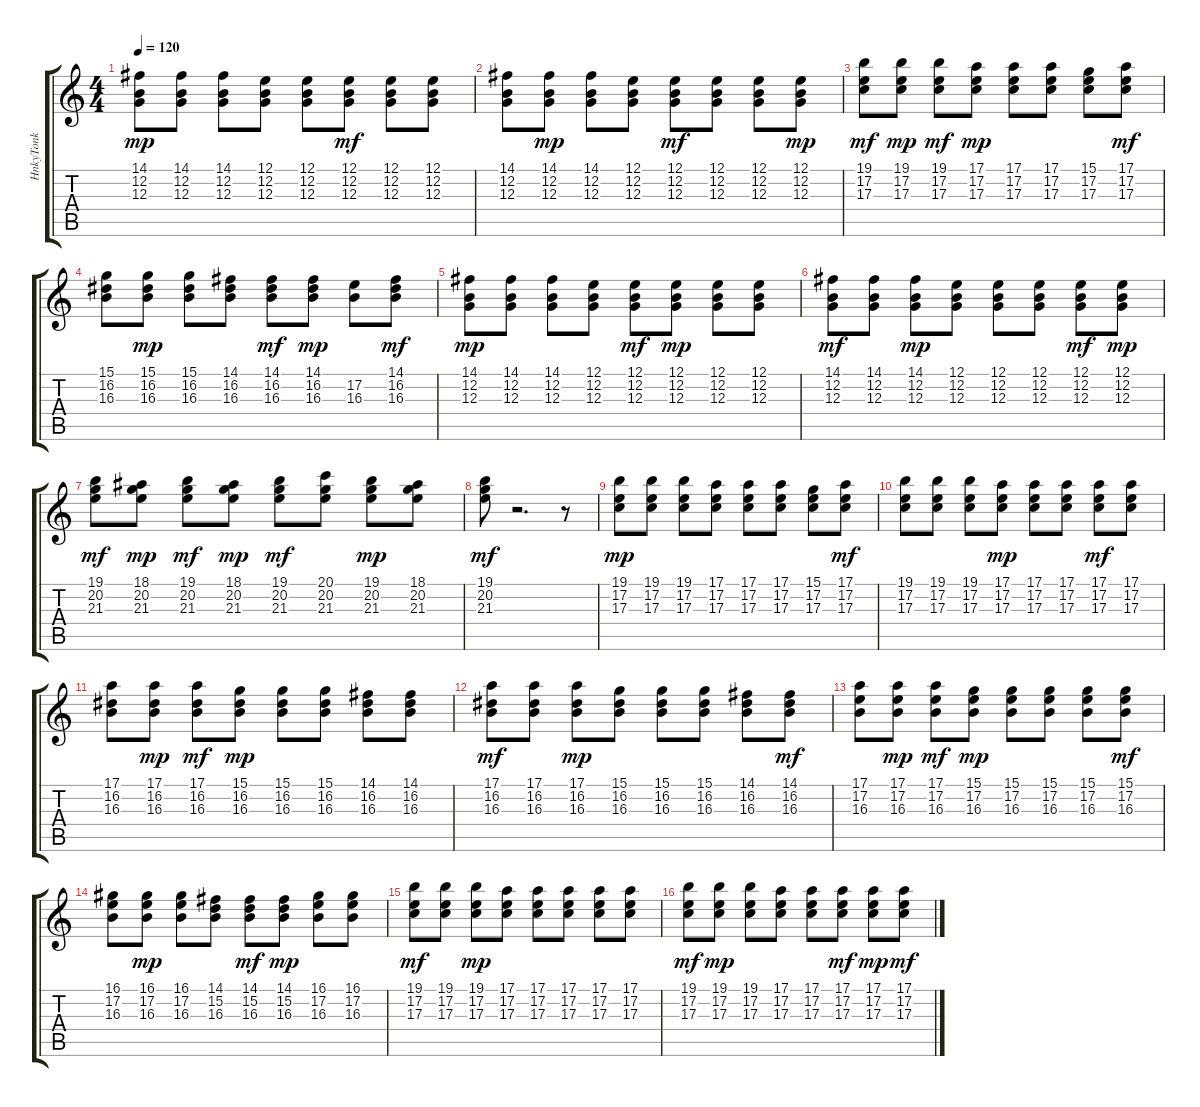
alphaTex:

\track ("HnkyTonk" "HnkyTonk") {instrument honkytonkpiano}
\staff {score tabs}
\tuning (E4 B3 G3 D3 A2 E2) {hide}
\ts (4 4)
\tempo 120
\clef g2
\ks c
(14.1 12.2 12.3).8{dy mp} (14.1 12.2 12.3).8 (14.1 12.2 12.3).8 (12.1 12.2 12.3).8 (12.1 12.2 12.3).8 (12.1 12.2 12.3).8{dy mf} (12.1 12.2 12.3).8 (12.1 12.2 12.3).8 |
(14.1 12.2 12.3).8 (14.1 12.2 12.3).8{dy mp} (14.1 12.2 12.3).8 (12.1 12.2 12.3).8 (12.1 12.2 12.3).8{dy mf} (12.1 12.2 12.3).8 (12.1 12.2 12.3).8 (12.1 12.2 12.3).8{dy mp} |
(19.1 17.2 17.3).8{dy mf} (19.1 17.2 17.3).8{dy mp} (19.1 17.2 17.3).8{dy mf} (17.1 17.2 17.3).8{dy mp} (17.1 17.2 17.3).8 (17.1 17.2 17.3).8 (15.1 17.2 17.3).8 (17.1 17.2 17.3).8{dy mf} |
(15.1 16.2 16.3).8 (15.1 16.2 16.3).8{dy mp} (15.1 16.2 16.3).8 (14.1 16.2 16.3).8 (14.1 16.2 16.3).8{dy mf} (14.1 16.2 16.3).8{dy mp} (17.2 16.3).8 (14.1 16.2 16.3).8{dy mf} |
(14.1 12.2 12.3).8{dy mp} (14.1 12.2 12.3).8 (14.1 12.2 12.3).8 (12.1 12.2 12.3).8 (12.1 12.2 12.3).8{dy mf} (12.1 12.2 12.3).8{dy mp} (12.1 12.2 12.3).8 (12.1 12.2 12.3).8 |
(14.1 12.2 12.3).8{dy mf} (14.1 12.2 12.3).8 (14.1 12.2 12.3).8{dy mp} (12.1 12.2 12.3).8 (12.1 12.2 12.3).8 (12.1 12.2 12.3).8 (12.1 12.2 12.3).8{dy mf} (12.1 12.2 12.3).8{dy mp} |
(19.1 20.2 21.3).8{dy mf} (18.1 20.2 21.3).8{dy mp} (19.1 20.2 21.3).8{dy mf} (18.1 20.2 21.3).8{dy mp} (19.1 20.2 21.3).8{dy mf} (20.1 20.2 21.3).8 (19.1 20.2 21.3).8{dy mp} (18.1 20.2 21.3).8 |
(19.1 20.2 21.3).8{dy mf} r.2{d} r.8 |
(19.1 17.2 17.3).8{dy mp} (19.1 17.2 17.3).8 (19.1 17.2 17.3).8 (17.1 17.2 17.3).8 (17.1 17.2 17.3).8 (17.1 17.2 17.3).8 (15.1 17.2 17.3).8 (17.1 17.2 17.3).8{dy mf} |
(19.1 17.2 17.3).8 (19.1 17.2 17.3).8 (19.1 17.2 17.3).8 (17.1 17.2 17.3).8{dy mp} (17.1 17.2 17.3).8 (17.1 17.2 17.3).8 (17.1 17.2 17.3).8{dy mf} (17.1 17.2 17.3).8 |
(17.1 16.2 16.3).8 (17.1 16.2 16.3).8{dy mp} (17.1 16.2 16.3).8{dy mf} (15.1 16.2 16.3).8{dy mp} (15.1 16.2 16.3).8 (15.1 16.2 16.3).8 (14.1 16.2 16.3).8 (14.1 16.2 16.3).8 |
(17.1 16.2 16.3).8{dy mf} (17.1 16.2 16.3).8 (17.1 16.2 16.3).8{dy mp} (15.1 16.2 16.3).8 (15.1 16.2 16.3).8 (15.1 16.2 16.3).8 (14.1 16.2 16.3).8 (14.1 16.2 16.3).8{dy mf} |
(17.1 17.2 16.3).8 (17.1 17.2 16.3).8{dy mp} (17.1 17.2 16.3).8{dy mf} (15.1 17.2 16.3).8{dy mp} (15.1 17.2 16.3).8 (15.1 17.2 16.3).8 (15.1 17.2 16.3).8 (15.1 17.2 16.3).8{dy mf} |
(16.1 17.2 16.3).8 (16.1 17.2 16.3).8{dy mp} (16.1 17.2 16.3).8 (14.1 15.2 16.3).8 (14.1 15.2 16.3).8{dy mf} (14.1 15.2 16.3).8{dy mp} (16.1 17.2 16.3).8 (16.1 17.2 16.3).8 |
(19.1 17.2 17.3).8{dy mf} (19.1 17.2 17.3).8 (19.1 17.2 17.3).8{dy mp} (17.1 17.2 17.3).8 (17.1 17.2 17.3).8 (17.1 17.2 17.3).8 (17.1 17.2 17.3).8 (17.1 17.2 17.3).8 |
(19.1 17.2 17.3).8{dy mf} (19.1 17.2 17.3).8{dy mp} (19.1 17.2 17.3).8 (17.1 17.2 17.3).8 (17.1 17.2 17.3).8 (17.1 17.2 17.3).8{dy mf} (17.1 17.2 17.3).8{dy mp} (17.1 17.2 17.3).8{dy mf}
